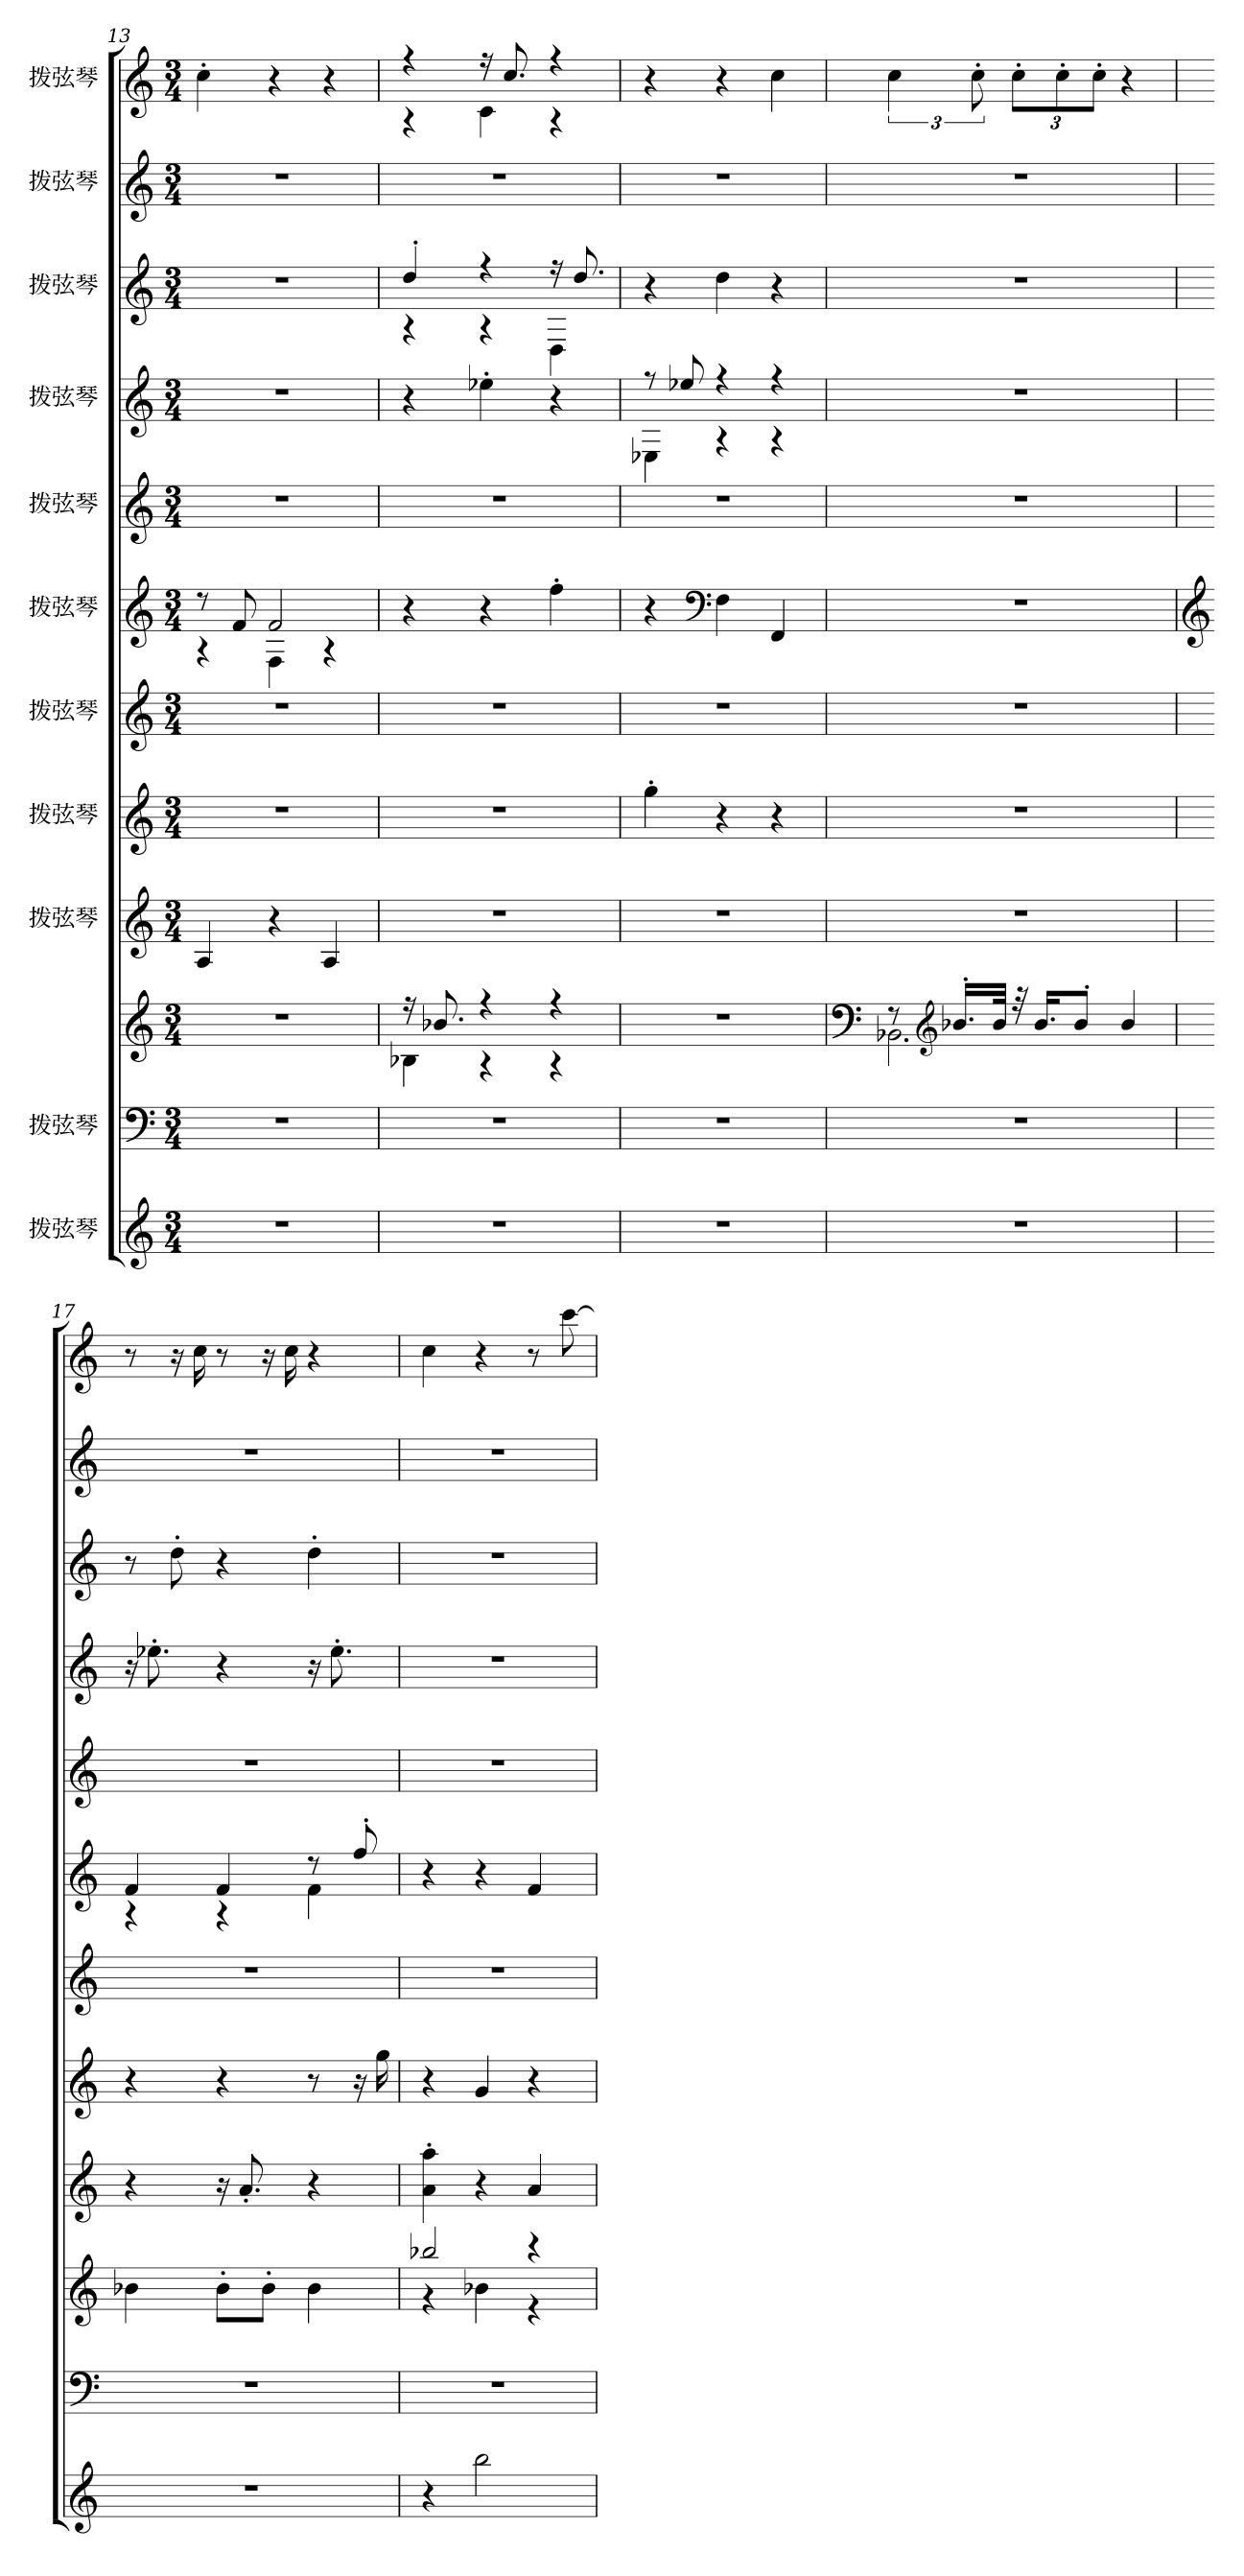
**kern	**kern	**kern	**kern	**kern	**kern	**kern	**kern	**kern	**kern	**kern	**kern
*part11	*part10	*part10	*part9	*part8	*part7	*part6	*part5	*part4	*part3	*part2	*part1
*staff12	*staff11	*staff10	*staff9	*staff8	*staff7	*staff6	*staff5	*staff4	*staff3	*staff2	*staff1
*I"拨弦琴	*I"拨弦琴	*	*I"拨弦琴	*I"拨弦琴	*I"拨弦琴	*I"拨弦琴	*I"拨弦琴	*I"拨弦琴	*I"拨弦琴	*I"拨弦琴	*I"拨弦琴
!!LO:PB:g=z
*clefG2	*clefF4	*clefG2	*clefG2	*clefG2	*clefG2	*clefG2	*clefG2	*clefG2	*clefG2	*clefG2	*clefG2
*k[]	*k[]	*k[]	*k[]	*k[]	*k[]	*k[]	*k[]	*k[]	*k[]	*k[]	*k[]
*M3/4	*M3/4	*M3/4	*M3/4	*M3/4	*M3/4	*M3/4	*M3/4	*M3/4	*M3/4	*M3/4	*M3/4
=13	=13	=13	=13	=13	=13	=13	=13	=13	=13	=13	=13
*	*	*	*	*	*	*^	*	*	*	*	*
2.r	2.r	2.r	4A/	2.r	2.r	8r	4r	2.r	2.r	2.r	2.r	4cc'\
.	.	.	.	.	.	8f/	.	.	.	.	.	.
.	.	.	4r	.	.	2f/	4F\	.	.	.	.	4r
.	.	.	4A/	.	.	.	4r	.	.	.	.	4r
*	*	*	*	*	*	*v	*v	*	*	*	*	*
=14	=14	=14	=14	=14	=14	=14	=14	=14	=14	=14	=14
*	*	*^	*	*	*	*	*	*	*^	*	*^
2.r	2.r	16r	4B-X\	2.r	2.r	2.r	4r	2.r	4r	4dd'/	4r	2.r	4r	4r
.	.	8.b-X/	.	.	.	.	.	.	.	.	.	.	.	.
.	.	4r	4r	.	.	.	4r	.	4ee-X'\	4r	4r	.	16r	4c\
.	.	.	.	.	.	.	.	.	.	.	.	.	8.cc/	.
.	.	4r	4r	.	.	.	4ff'\	.	4r	16r	4D\	.	4r	4r
.	.	.	.	.	.	.	.	.	.	8.dd/	.	.	.	.
*	*	*v	*v	*	*	*	*	*	*	*v	*v	*	*v	*v
=15	=15	=15	=15	=15	=15	=15	=15	=15	=15	=15	=15
*	*	*	*	*	*	*	*	*^	*	*	*
2.r	2.r	2.r	2.r	4gg'\	2.r	4r	2.r	8r	4E-X\	4r	2.r	4r
.	.	.	.	.	.	.	.	8ee-X/	.	.	.	.
*	*	*	*	*	*	*clefF4	*	*	*	*	*	*
.	.	.	.	4r	.	4F\	.	4r	4r	4dd\	.	4r
.	.	.	.	4r	.	4FF/	.	4r	4r	4r	.	4cc\
*	*	*	*	*	*	*	*	*v	*v	*	*	*
=16	=16	=16	=16	=16	=16	=16	=16	=16	=16	=16	=16
*	*	*clefF4	*	*	*	*	*	*	*	*	*
*	*	*^	*	*	*	*	*	*	*	*	*
2.r	2.r	8r	2.BB-X\	2.r	2.r	2.r	2.r	2.r	2.r	2.r	2.r	6cc\
*	*	*clefG2	*	*	*	*	*	*	*	*	*	*
.	.	16.b-X'/LL	.	.	.	.	.	.	.	.	.	.
.	.	.	.	.	.	.	.	.	.	.	.	12cc'\
.	.	32b-/JJk	.	.	.	.	.	.	.	.	.	.
*	*	*	*	*	*	*	*	*	*	*	*	*Xbrackettup
.	.	32r	.	.	.	.	.	.	.	.	.	12cc'\L
.	.	16.b-/KL	.	.	.	.	.	.	.	.	.	.
.	.	.	.	.	.	.	.	.	.	.	.	12cc'\
.	.	8b-'/J	.	.	.	.	.	.	.	.	.	.
.	.	.	.	.	.	.	.	.	.	.	.	12cc'\J
.	.	4b-/	.	.	.	.	.	.	.	.	.	4r
*	*	*v	*v	*	*	*	*	*	*	*	*	*
!!LO:PB:g=z
=17	=17	=17	=17	=17	=17	=17	=17	=17	=17	=17	=17
*	*	*	*	*	*	*clefG2	*	*	*	*	*
*	*	*	*	*	*	*^	*	*	*	*	*
2.r	2.r	4b-X\	4r	4r	2.r	4f/	4r	2.r	16r	8r	2.r	8r
.	.	.	.	.	.	.	.	.	8.ee-X'\	.	.	.
.	.	.	.	.	.	.	.	.	.	8dd'\	.	16r
.	.	.	.	.	.	.	.	.	.	.	.	16cc\
.	.	8b-'\L	16r	4r	.	4f/	4r	.	4r	4r	.	8r
.	.	.	8.a'/	.	.	.	.	.	.	.	.	.
.	.	8b-'\J	.	.	.	.	.	.	.	.	.	16r
.	.	.	.	.	.	.	.	.	.	.	.	16cc\
.	.	4b-\	4r	8r	.	8r	4f\	.	16r	4dd'\	.	4r
.	.	.	.	.	.	.	.	.	8.ee-'\	.	.	.
.	.	.	.	16r	.	8ff'/	.	.	.	.	.	.
.	.	.	.	16gg\	.	.	.	.	.	.	.	.
*	*	*	*	*	*	*v	*v	*	*	*	*	*
=18	=18	=18	=18	=18	=18	=18	=18	=18	=18	=18	=18
*	*	*^	*	*	*	*	*	*	*	*	*
4r	2.r	2bb-X/	4r	4a\' 4aa\'	4r	2.r	4r	2.r	2.r	2.r	2.r	4cc\
2bb\	.	.	4b-X\	4r	4g/	.	4r	.	.	.	.	4r
.	.	4r	4r	4a/	4r	.	4f/	.	.	.	.	8r
.	.	.	.	.	.	.	.	.	.	.	.	[8ccc\
*	*	*v	*v	*	*	*	*	*	*	*	*	*
=	=	=	=	=	=	=	=	=	=	=	=
*-	*-	*-	*-	*-	*-	*-	*-	*-	*-	*-	*-
